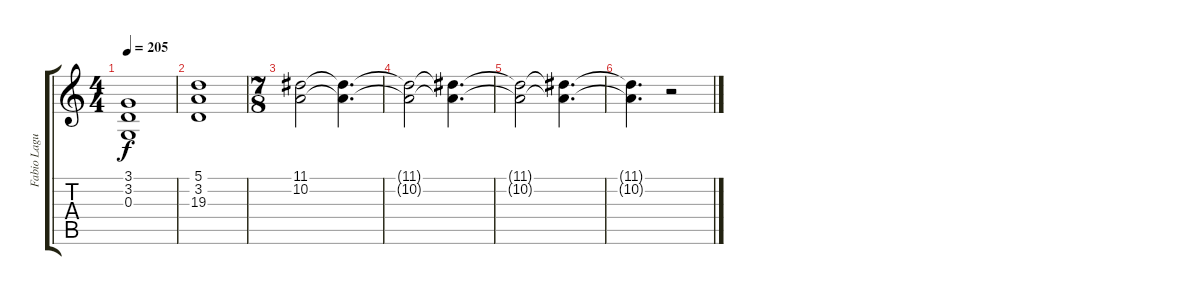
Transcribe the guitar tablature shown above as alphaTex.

\track ("Fabio Laguna" "Fabio Lagu") {instrument stringensemble1}
\staff {score tabs}
\tuning (E4 B3 G3 D3 A2 E2) {hide}
\ts (4 4)
\tempo 205
\clef g2
\ks c
(3.1 3.2 0.3).1{dy f} |
(5.1 3.2 19.3).1 |
\ts (7 8)
(11.1 10.2).2 (11.1{t} 10.2{t}).4{d} |
(11.1{t} 10.2{t}).2 (11.1{t} 10.2{t}).4{d} |
(11.1{t} 10.2{t}).2 (11.1{t} 10.2{t}).4{d} |
(11.1{t} 10.2{t}).4{d} r.2
